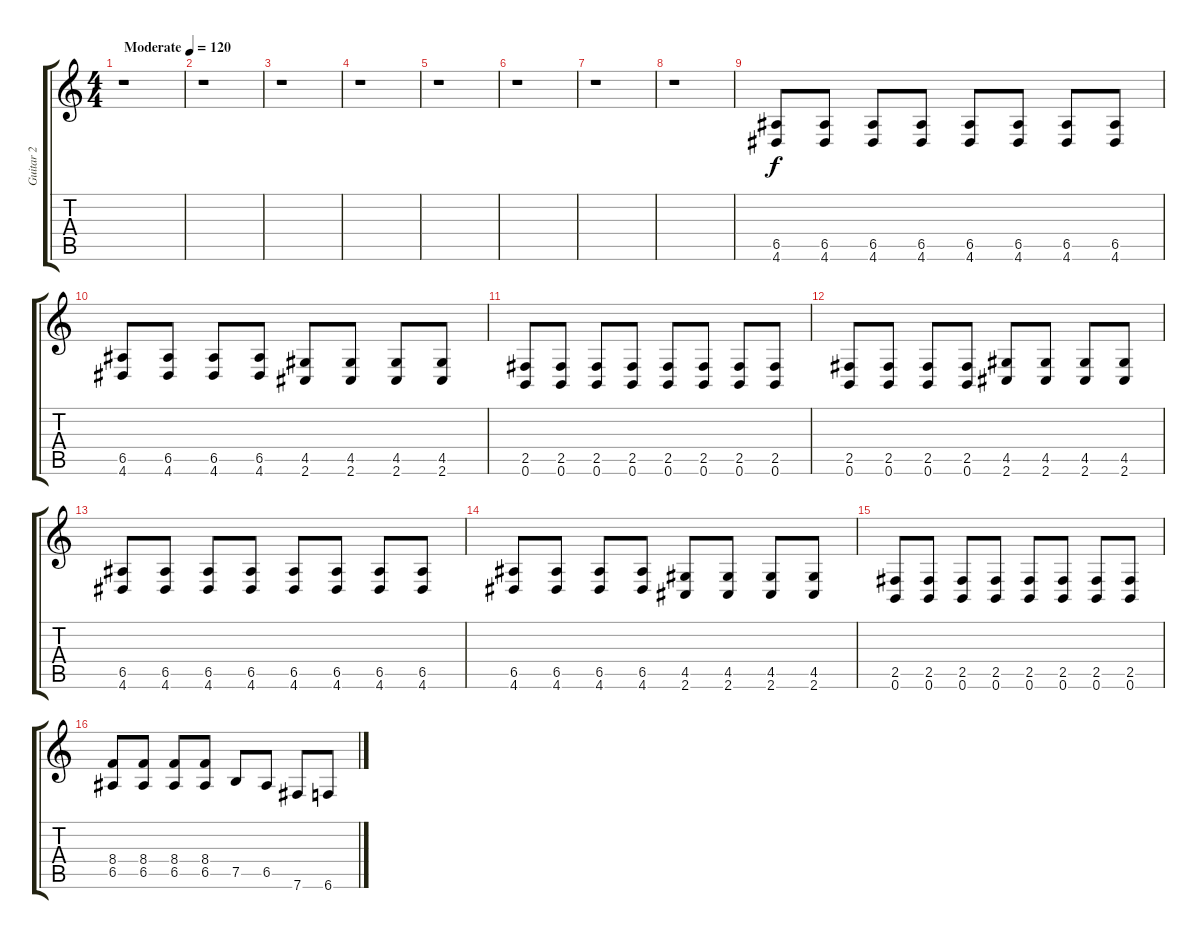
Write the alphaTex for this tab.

\track ("Guitar 2" "Guitar 2") {instrument distortionguitar}
\staff {score tabs}
\tuning (B3 Gb3 D3 A2 E2 B1) {hide}
\ts (4 4)
\tempo (120 "Moderate")
\clef g2
\ks c
r.1{dy f instrument distortionguitar} |
r.1 |
r.1 |
r.1 |
r.1 |
r.1 |
r.1 |
r.1 |
(6.5 4.6).8 (6.5 4.6).8 (6.5 4.6).8 (6.5 4.6).8 (6.5 4.6).8 (6.5 4.6).8 (6.5 4.6).8 (6.5 4.6).8 |
(6.5 4.6).8 (6.5 4.6).8 (6.5 4.6).8 (6.5 4.6).8 (4.5 2.6).8 (4.5 2.6).8 (4.5 2.6).8 (4.5 2.6).8 |
(2.5 0.6).8 (2.5 0.6).8 (2.5 0.6).8 (2.5 0.6).8 (2.5 0.6).8 (2.5 0.6).8 (2.5 0.6).8 (2.5 0.6).8 |
(2.5 0.6).8 (2.5 0.6).8 (2.5 0.6).8 (2.5 0.6).8 (4.5 2.6).8 (4.5 2.6).8 (4.5 2.6).8 (4.5 2.6).8 |
(6.5 4.6).8 (6.5 4.6).8 (6.5 4.6).8 (6.5 4.6).8 (6.5 4.6).8 (6.5 4.6).8 (6.5 4.6).8 (6.5 4.6).8 |
(6.5 4.6).8 (6.5 4.6).8 (6.5 4.6).8 (6.5 4.6).8 (4.5 2.6).8 (4.5 2.6).8 (4.5 2.6).8 (4.5 2.6).8 |
(2.5 0.6).8 (2.5 0.6).8 (2.5 0.6).8 (2.5 0.6).8 (2.5 0.6).8 (2.5 0.6).8 (2.5 0.6).8 (2.5 0.6).8 |
(8.4 6.5).8 (8.4 6.5).8 (8.4 6.5).8 (8.4 6.5).8 7.5.8 6.5.8 7.6.8 6.6.8
